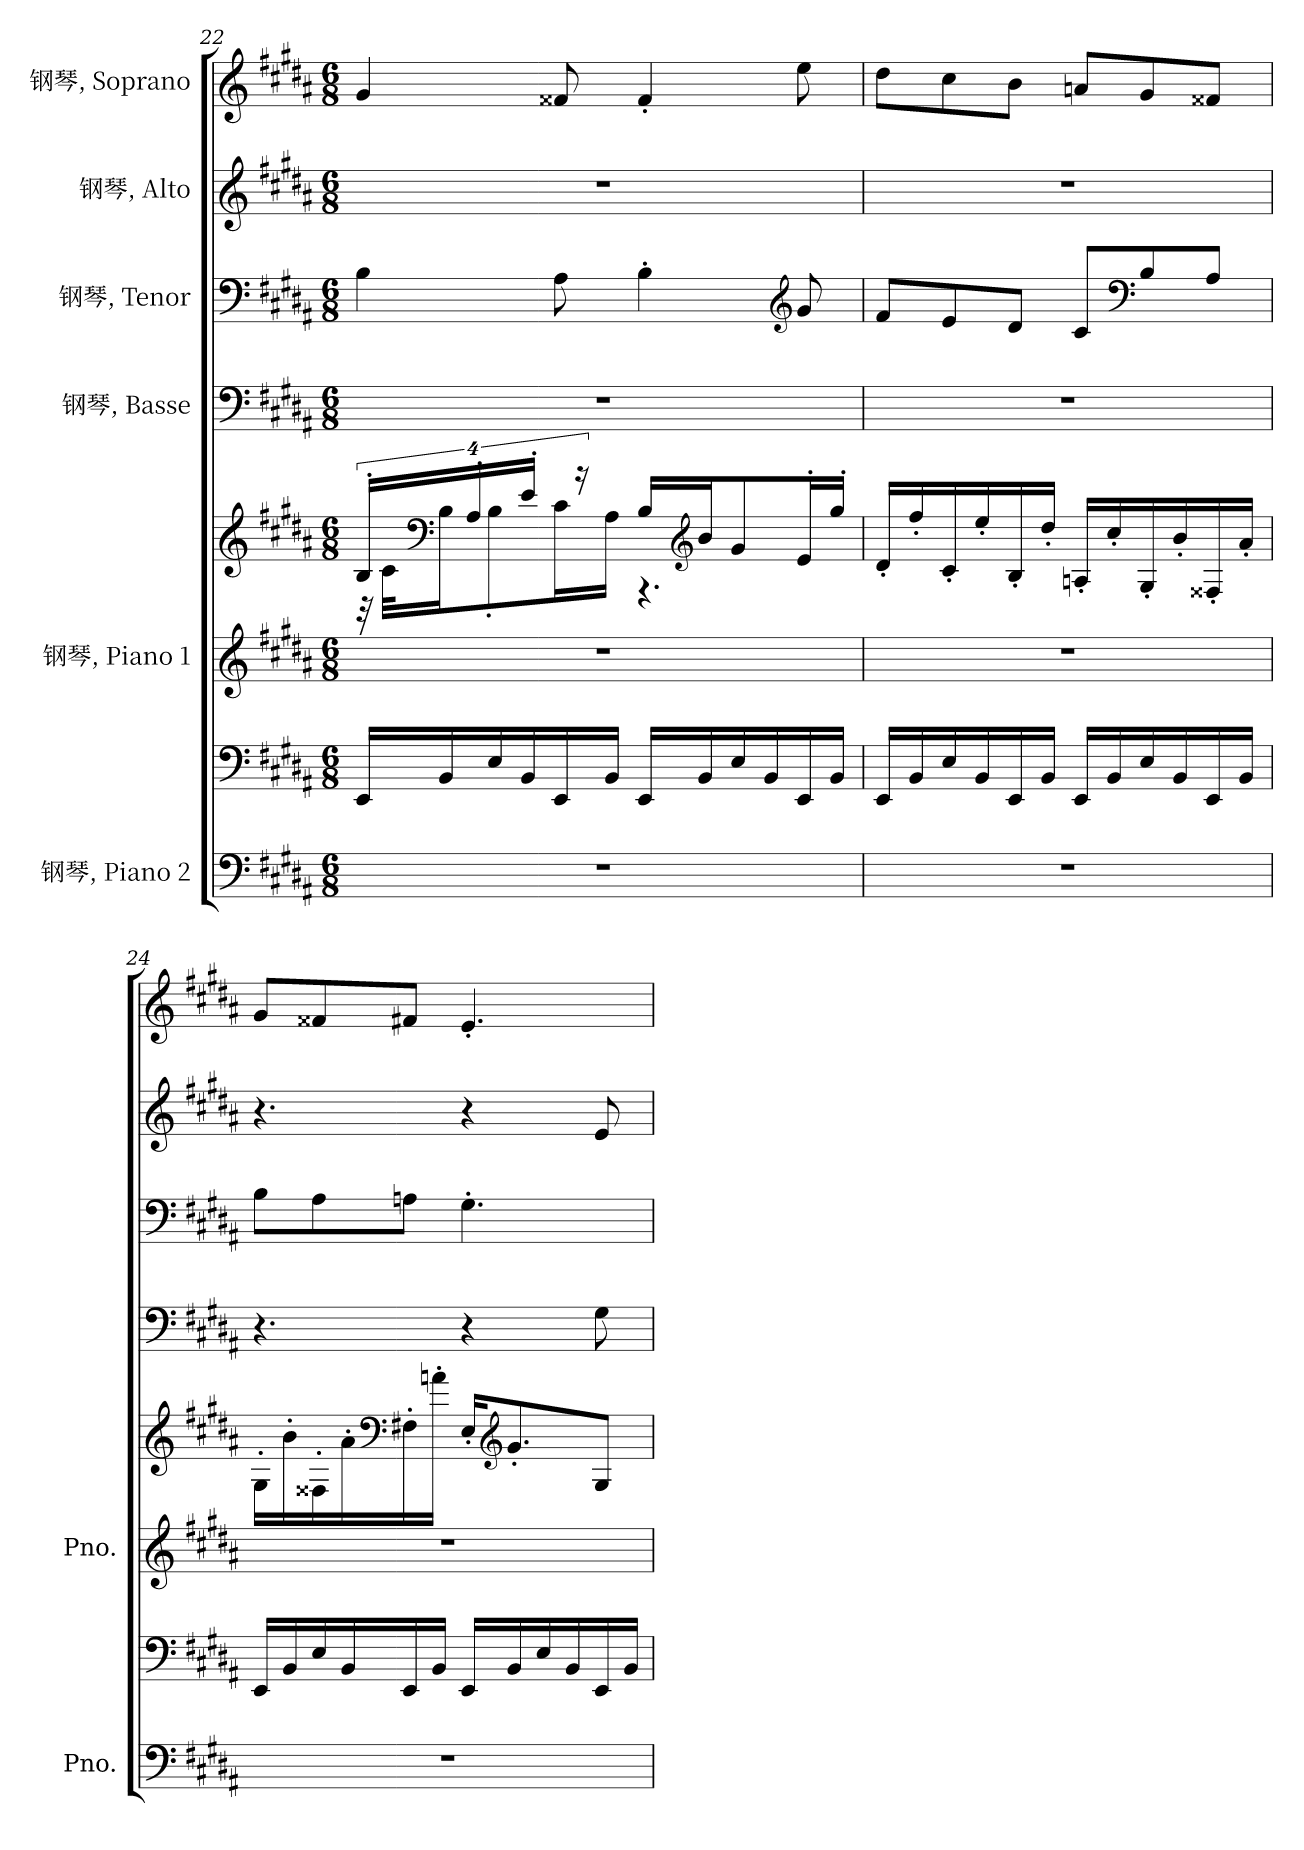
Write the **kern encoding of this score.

**kern	**kern	**kern	**kern	**kern	**kern	**kern	**kern
*part6	*part6	*part5	*part5	*part4	*part3	*part2	*part1
*staff8	*staff7	*staff6	*staff5	*staff4	*staff3	*staff2	*staff1
*I"钢琴, Piano 2	*	*I"钢琴, Piano 1	*	*I"钢琴, Basse	*I"钢琴, Tenor	*I"钢琴, Alto	*I"钢琴, Soprano
*I'Pno.	*	*I'Pno.	*	*	*	*	*
!!LO:PB:g=z
*clefF4	*clefF4	*clefG2	*clefG2	*clefF4	*clefF4	*clefG2	*clefG2
*k[f#c#g#d#a#]	*k[f#c#g#d#a#]	*k[f#c#g#d#a#]	*k[f#c#g#d#a#]	*k[f#c#g#d#a#]	*k[f#c#g#d#a#]	*k[f#c#g#d#a#]	*k[f#c#g#d#a#]
*M6/8	*M6/8	*M6/8	*M6/8	*M6/8	*M6/8	*M6/8	*M6/8
=22	=22	=22	=22	=22	=22	=22	=22
*	*	*	*^	*	*	*	*
2.r	16EE/LL	2.r	32%3B'/L	32r	2.r	4B\	2.r	4g#/
.	.	.	.	32c#\KLL	.	.	.	.
*	*	*	*clefF4	*	*	*	*	*
.	16BB/	.	.	16B\J	.	.	.	.
.	.	.	32%3A#'/	.	.	.	.	.
.	16E/	.	.	8B'\	.	.	.	.
.	16BB/	.	32%3e'/J	.	.	.	.	.
.	16EE/	.	.	16c#\L	.	8A#\	.	8f##X/
.	.	.	32%3r	.	.	.	.	.
.	16BB/JJ	.	.	16A#\JJ	.	.	.	.
.	16EE/LL	.	16B/LL	4.r	.	4B'\	.	4f##'/
*	*	*	*clefG2	*	*	*	*	*
.	16BB/	.	16b/J	.	.	.	.	.
.	16E/	.	8g#/	.	.	.	.	.
.	16BB/	.	.	.	.	.	.	.
*	*	*	*	*	*	*clefG2	*	*
.	16EE/	.	16e'/L	.	.	8g#/	.	8ee\
.	16BB/JJ	.	16gg#'/JJ	.	.	.	.	.
*	*	*	*v	*v	*	*	*	*
=23	=23	=23	=23	=23	=23	=23	=23
2.r	16EE/LL	2.r	16d#'/LL	2.r	8f#/L	2.r	8dd#\L
.	16BB/	.	16ff#'/	.	.	.	.
.	16E/	.	16c#'/	.	8e/	.	8cc#\
.	16BB/	.	16ee'/	.	.	.	.
.	16EE/	.	16B'/	.	8d#/J	.	8b\J
.	16BB/JJ	.	16dd#'/JJ	.	.	.	.
.	16EE/LL	.	16An'/LL	.	8c#/L	.	8an/L
.	16BB/	.	16cc#'/	.	.	.	.
*	*	*	*	*	*clefF4	*	*
.	16E/	.	16G#'/	.	8B/	.	8g#/
.	16BB/	.	16b'/	.	.	.	.
.	16EE/	.	16F##X'/	.	8A#/J	.	8f##X/J
.	16BB/JJ	.	16a#'/JJ	.	.	.	.
!!LO:PB:g=z
=24	=24	=24	=24	=24	=24	=24	=24
2.r	16EE/LL	2.r	16G#'\LL	4.r	8B\L	4.r	8g#/L
.	16BB/	.	16b'\	.	.	.	.
.	16E/	.	16F##X'\	.	8A#\	.	8f##X/
.	16BB/	.	16a#'\	.	.	.	.
*	*	*	*clefF4	*	*	*	*
.	16EE/	.	16F#X'\	.	8An\J	.	8f#X/J
.	16BB/JJ	.	16an'\JJ	.	.	.	.
.	16EE/LL	.	16E'/KL	4r	4.G#'\	4r	4.e'/
*	*	*	*clefG2	*	*	*	*
.	16BB/	.	8.g#'/	.	.	.	.
.	16E/	.	.	.	.	.	.
.	16BB/	.	.	.	.	.	.
.	16EE/	.	8G#/J	8G#\	.	8e/	.
.	16BB/JJ	.	.	.	.	.	.
=	=	=	=	=	=	=	=
*-	*-	*-	*-	*-	*-	*-	*-
